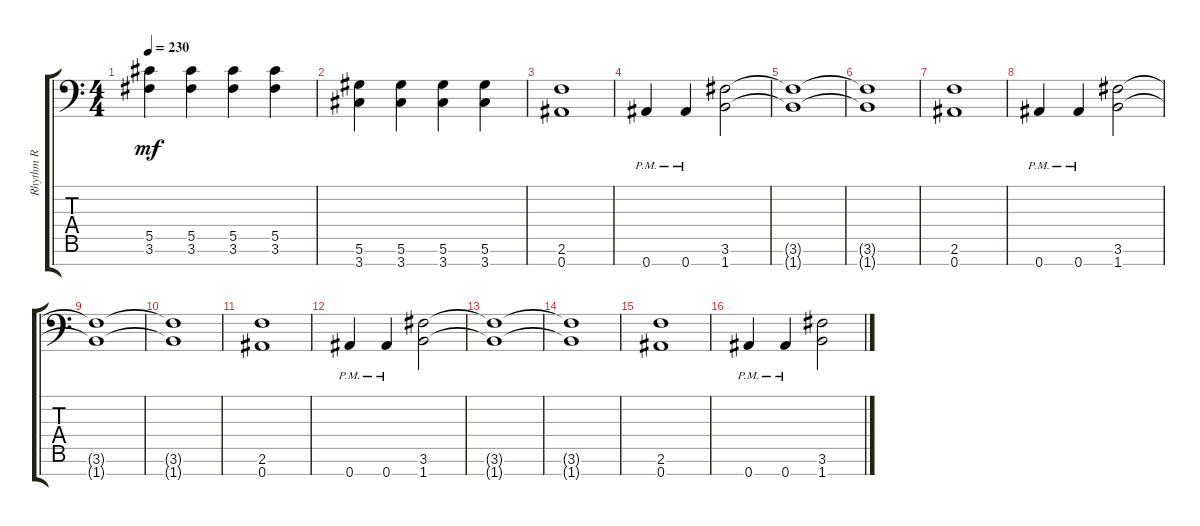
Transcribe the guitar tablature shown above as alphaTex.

\track ("Rhythm R" "Rhythm R") {instrument distortionguitar}
\staff {score tabs}
\tuning (Eb4 Bb3 Gb3 Db3 Ab2 Eb2 Bb1) {hide}
\ts (4 4)
\tempo 230
\clef f4
\ks c
(5.5 3.6).4{dy mf} (5.5 3.6).4 (5.5 3.6).4 (5.5 3.6).4 |
(5.6 3.7).4 (5.6 3.7).4 (5.6 3.7).4 (5.6 3.7).4 |
(2.6 0.7).1 |
0.7{pm}.4 0.7{pm}.4 (3.6 1.7).2 |
(3.6{t} 1.7{t}).1 |
(3.6{t} 1.7{t}).1 |
(2.6 0.7).1 |
0.7{pm}.4 0.7{pm}.4 (3.6 1.7).2 |
(3.6{t} 1.7{t}).1 |
(3.6{t} 1.7{t}).1 |
(2.6 0.7).1 |
0.7{pm}.4 0.7{pm}.4 (3.6 1.7).2 |
(3.6{t} 1.7{t}).1 |
(3.6{t} 1.7{t}).1 |
(2.6 0.7).1 |
0.7{pm}.4 0.7{pm}.4 (3.6 1.7).2
